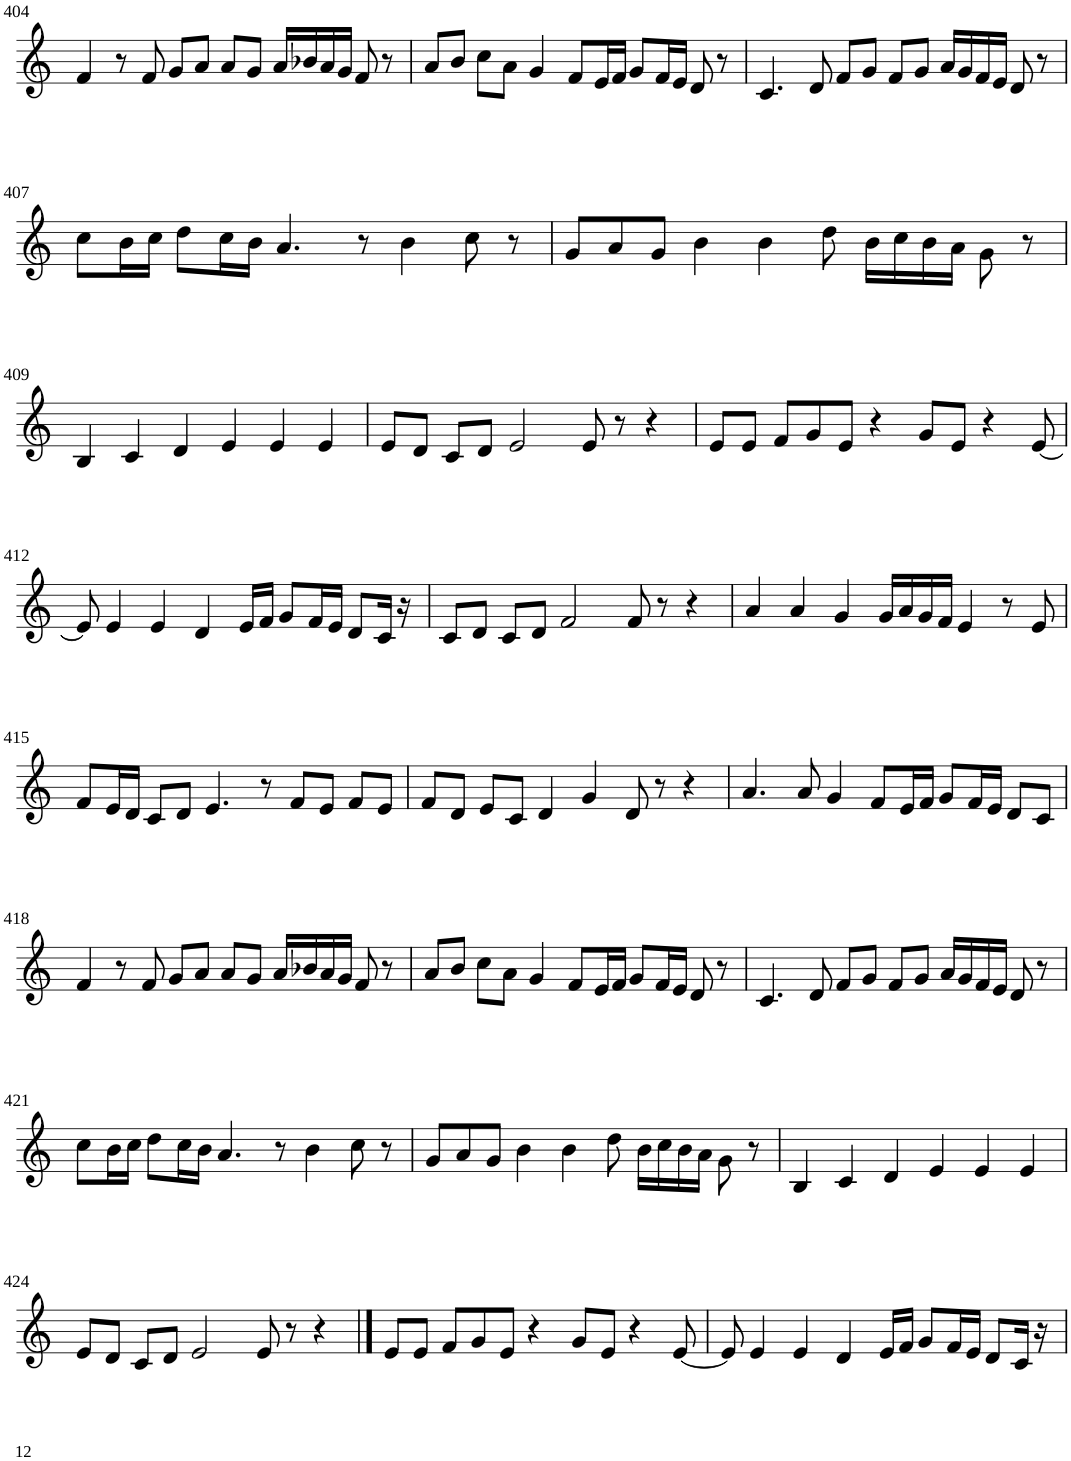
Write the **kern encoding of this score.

**kern
*part1
*staff1
*I"Violin
!!LO:PB:g=z
*clefG2
*k[]
*M6/4
=404
4f/
8r
8f/
8g/L
8a/J
8a/L
8g/J
16a/LL
16b-X/
16a/
16g/JJ
8f/
8r
=405
8a/L
8b/J
8cc\L
8a\J
4g/
8f/L
16e/L
16f/JJ
8g/L
16f/L
16e/JJ
8d/
8r
=406
4.c/
8d/
8f/L
8g/J
8f/L
8g/J
16a/LL
16g/
16f/
16e/JJ
8d/
8r
!!LO:LB:g=z
=407
8cc\L
16b\L
16cc\JJ
8dd\L
16cc\L
16b\JJ
4.a/
8r
4b\
8cc\
8r
=408
8g/L
8a/
8g/J
4b\
4b\
8dd\
16b\LL
16cc\
16b\
16a\JJ
8g\
8r
!!LO:LB:g=z
=409
4B/
4c/
4d/
4e/
4e/
4e/
=410
8e/L
8d/J
8c/L
8d/J
2e/
8e/
8r
4r
=411
8e/L
8e/J
8f/L
8g/
8e/J
4r
8g/L
8e/J
4r
[8e/
!!LO:LB:g=z
=412
8e/]
4e/
4e/
4d/
16e/LL
16f/JJ
8g/L
16f/L
16e/JJ
8d/L
16c/Jk
16r
=413
8c/L
8d/J
8c/L
8d/J
2f/
8f/
8r
4r
=414
4a/
4a/
4g/
16g/LL
16a/
16g/
16f/JJ
4e/
8r
8e/
!!LO:LB:g=z
=415
8f/L
16e/L
16d/JJ
8c/L
8d/J
4.e/
8r
8f/L
8e/J
8f/L
8e/J
=416
8f/L
8d/J
8e/L
8c/J
4d/
4g/
8d/
8r
4r
=417
4.a/
8a/
4g/
8f/L
16e/L
16f/JJ
8g/L
16f/L
16e/JJ
8d/L
8c/J
!!LO:LB:g=z
=418
4f/
8r
8f/
8g/L
8a/J
8a/L
8g/J
16a/LL
16b-X/
16a/
16g/JJ
8f/
8r
=419
8a/L
8b/J
8cc\L
8a\J
4g/
8f/L
16e/L
16f/JJ
8g/L
16f/L
16e/JJ
8d/
8r
=420
4.c/
8d/
8f/L
8g/J
8f/L
8g/J
16a/LL
16g/
16f/
16e/JJ
8d/
8r
!!LO:LB:g=z
=421
8cc\L
16b\L
16cc\JJ
8dd\L
16cc\L
16b\JJ
4.a/
8r
4b\
8cc\
8r
=422
8g/L
8a/
8g/J
4b\
4b\
8dd\
16b\LL
16cc\
16b\
16a\JJ
8g\
8r
=423
4B/
4c/
4d/
4e/
4e/
4e/
!!LO:LB:g=z
=424
8e/L
8d/J
8c/L
8d/J
2e/
8e/
8r
4r
==425
8e/L
8e/J
8f/L
8g/
8e/J
4r
8g/L
8e/J
4r
[8e/
=426
8e/]
4e/
4e/
4d/
16e/LL
16f/JJ
8g/L
16f/L
16e/JJ
8d/L
16c/Jk
16r
=
*-
